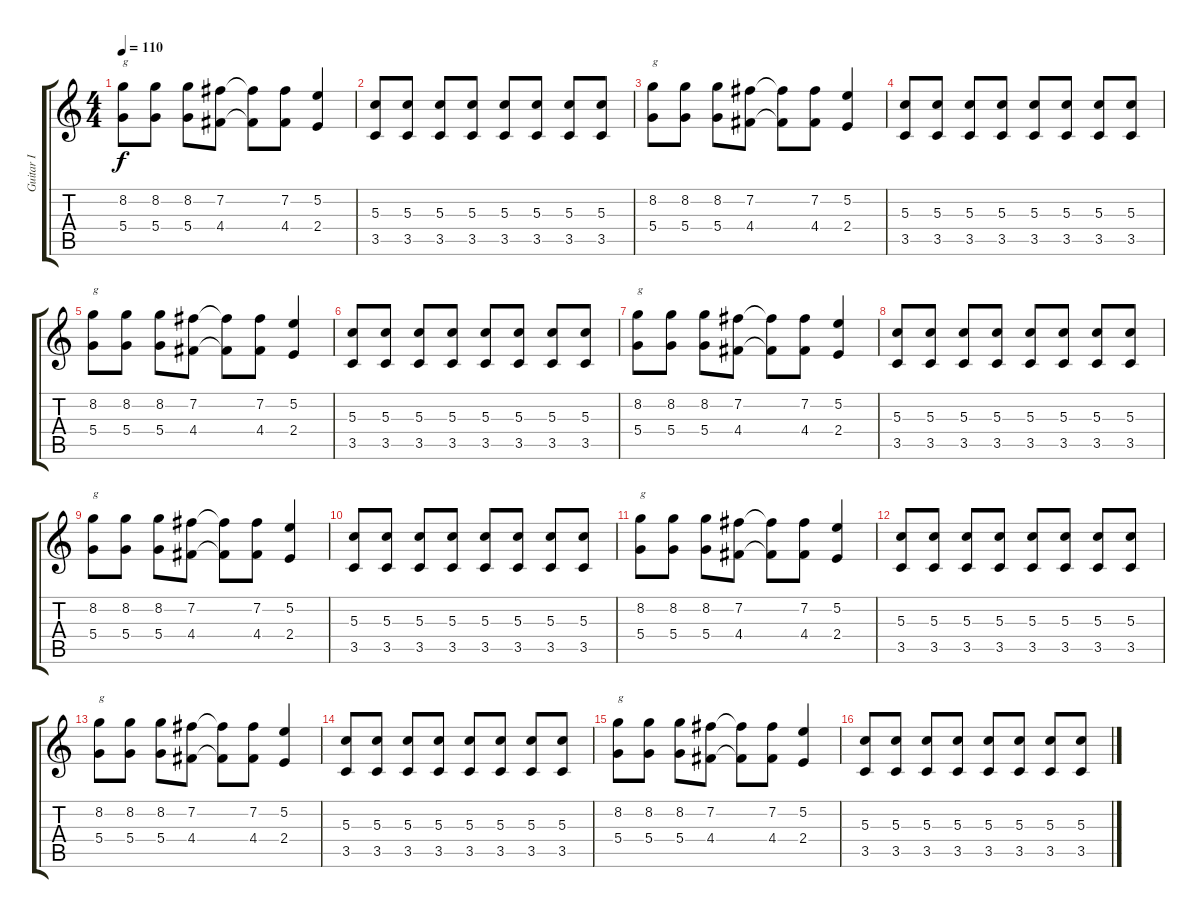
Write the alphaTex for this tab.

\track ("Guitar I" "Guitar I") {instrument electricguitarjazz}
\staff {score tabs}
\tuning (E4 B3 G3 D3 A2 E2) {hide}
\ts (4 4)
\tempo 110
\clef g2
\ks c
(8.2 5.4).8{txt "g" dy f} (8.2 5.4).8 (8.2 5.4).8 (7.2 4.4).8 (7.2{t} 4.4{t}).8 (7.2 4.4).8 (5.2 2.4).4 |
(5.3 3.5).8 (5.3 3.5).8 (5.3 3.5).8 (5.3 3.5).8 (5.3 3.5).8 (5.3 3.5).8 (5.3 3.5).8 (5.3 3.5).8 |
(8.2 5.4).8{txt "g"} (8.2 5.4).8 (8.2 5.4).8 (7.2 4.4).8 (7.2{t} 4.4{t}).8 (7.2 4.4).8 (5.2 2.4).4 |
(5.3 3.5).8 (5.3 3.5).8 (5.3 3.5).8 (5.3 3.5).8 (5.3 3.5).8 (5.3 3.5).8 (5.3 3.5).8 (5.3 3.5).8 |
(8.2 5.4).8{txt "g"} (8.2 5.4).8 (8.2 5.4).8 (7.2 4.4).8 (7.2{t} 4.4{t}).8 (7.2 4.4).8 (5.2 2.4).4 |
(5.3 3.5).8 (5.3 3.5).8 (5.3 3.5).8 (5.3 3.5).8 (5.3 3.5).8 (5.3 3.5).8 (5.3 3.5).8 (5.3 3.5).8 |
(8.2 5.4).8{txt "g"} (8.2 5.4).8 (8.2 5.4).8 (7.2 4.4).8 (7.2{t} 4.4{t}).8 (7.2 4.4).8 (5.2 2.4).4 |
(5.3 3.5).8 (5.3 3.5).8 (5.3 3.5).8 (5.3 3.5).8 (5.3 3.5).8 (5.3 3.5).8 (5.3 3.5).8 (5.3 3.5).8 |
(8.2 5.4).8{txt "g"} (8.2 5.4).8 (8.2 5.4).8 (7.2 4.4).8 (7.2{t} 4.4{t}).8 (7.2 4.4).8 (5.2 2.4).4 |
(5.3 3.5).8 (5.3 3.5).8 (5.3 3.5).8 (5.3 3.5).8 (5.3 3.5).8 (5.3 3.5).8 (5.3 3.5).8 (5.3 3.5).8 |
(8.2 5.4).8{txt "g"} (8.2 5.4).8 (8.2 5.4).8 (7.2 4.4).8 (7.2{t} 4.4{t}).8 (7.2 4.4).8 (5.2 2.4).4 |
(5.3 3.5).8 (5.3 3.5).8 (5.3 3.5).8 (5.3 3.5).8 (5.3 3.5).8 (5.3 3.5).8 (5.3 3.5).8 (5.3 3.5).8 |
(8.2 5.4).8{txt "g"} (8.2 5.4).8 (8.2 5.4).8 (7.2 4.4).8 (7.2{t} 4.4{t}).8 (7.2 4.4).8 (5.2 2.4).4 |
(5.3 3.5).8 (5.3 3.5).8 (5.3 3.5).8 (5.3 3.5).8 (5.3 3.5).8 (5.3 3.5).8 (5.3 3.5).8 (5.3 3.5).8 |
(8.2 5.4).8{txt "g"} (8.2 5.4).8 (8.2 5.4).8 (7.2 4.4).8 (7.2{t} 4.4{t}).8 (7.2 4.4).8 (5.2 2.4).4 |
(5.3 3.5).8 (5.3 3.5).8 (5.3 3.5).8 (5.3 3.5).8 (5.3 3.5).8 (5.3 3.5).8 (5.3 3.5).8 (5.3 3.5).8
